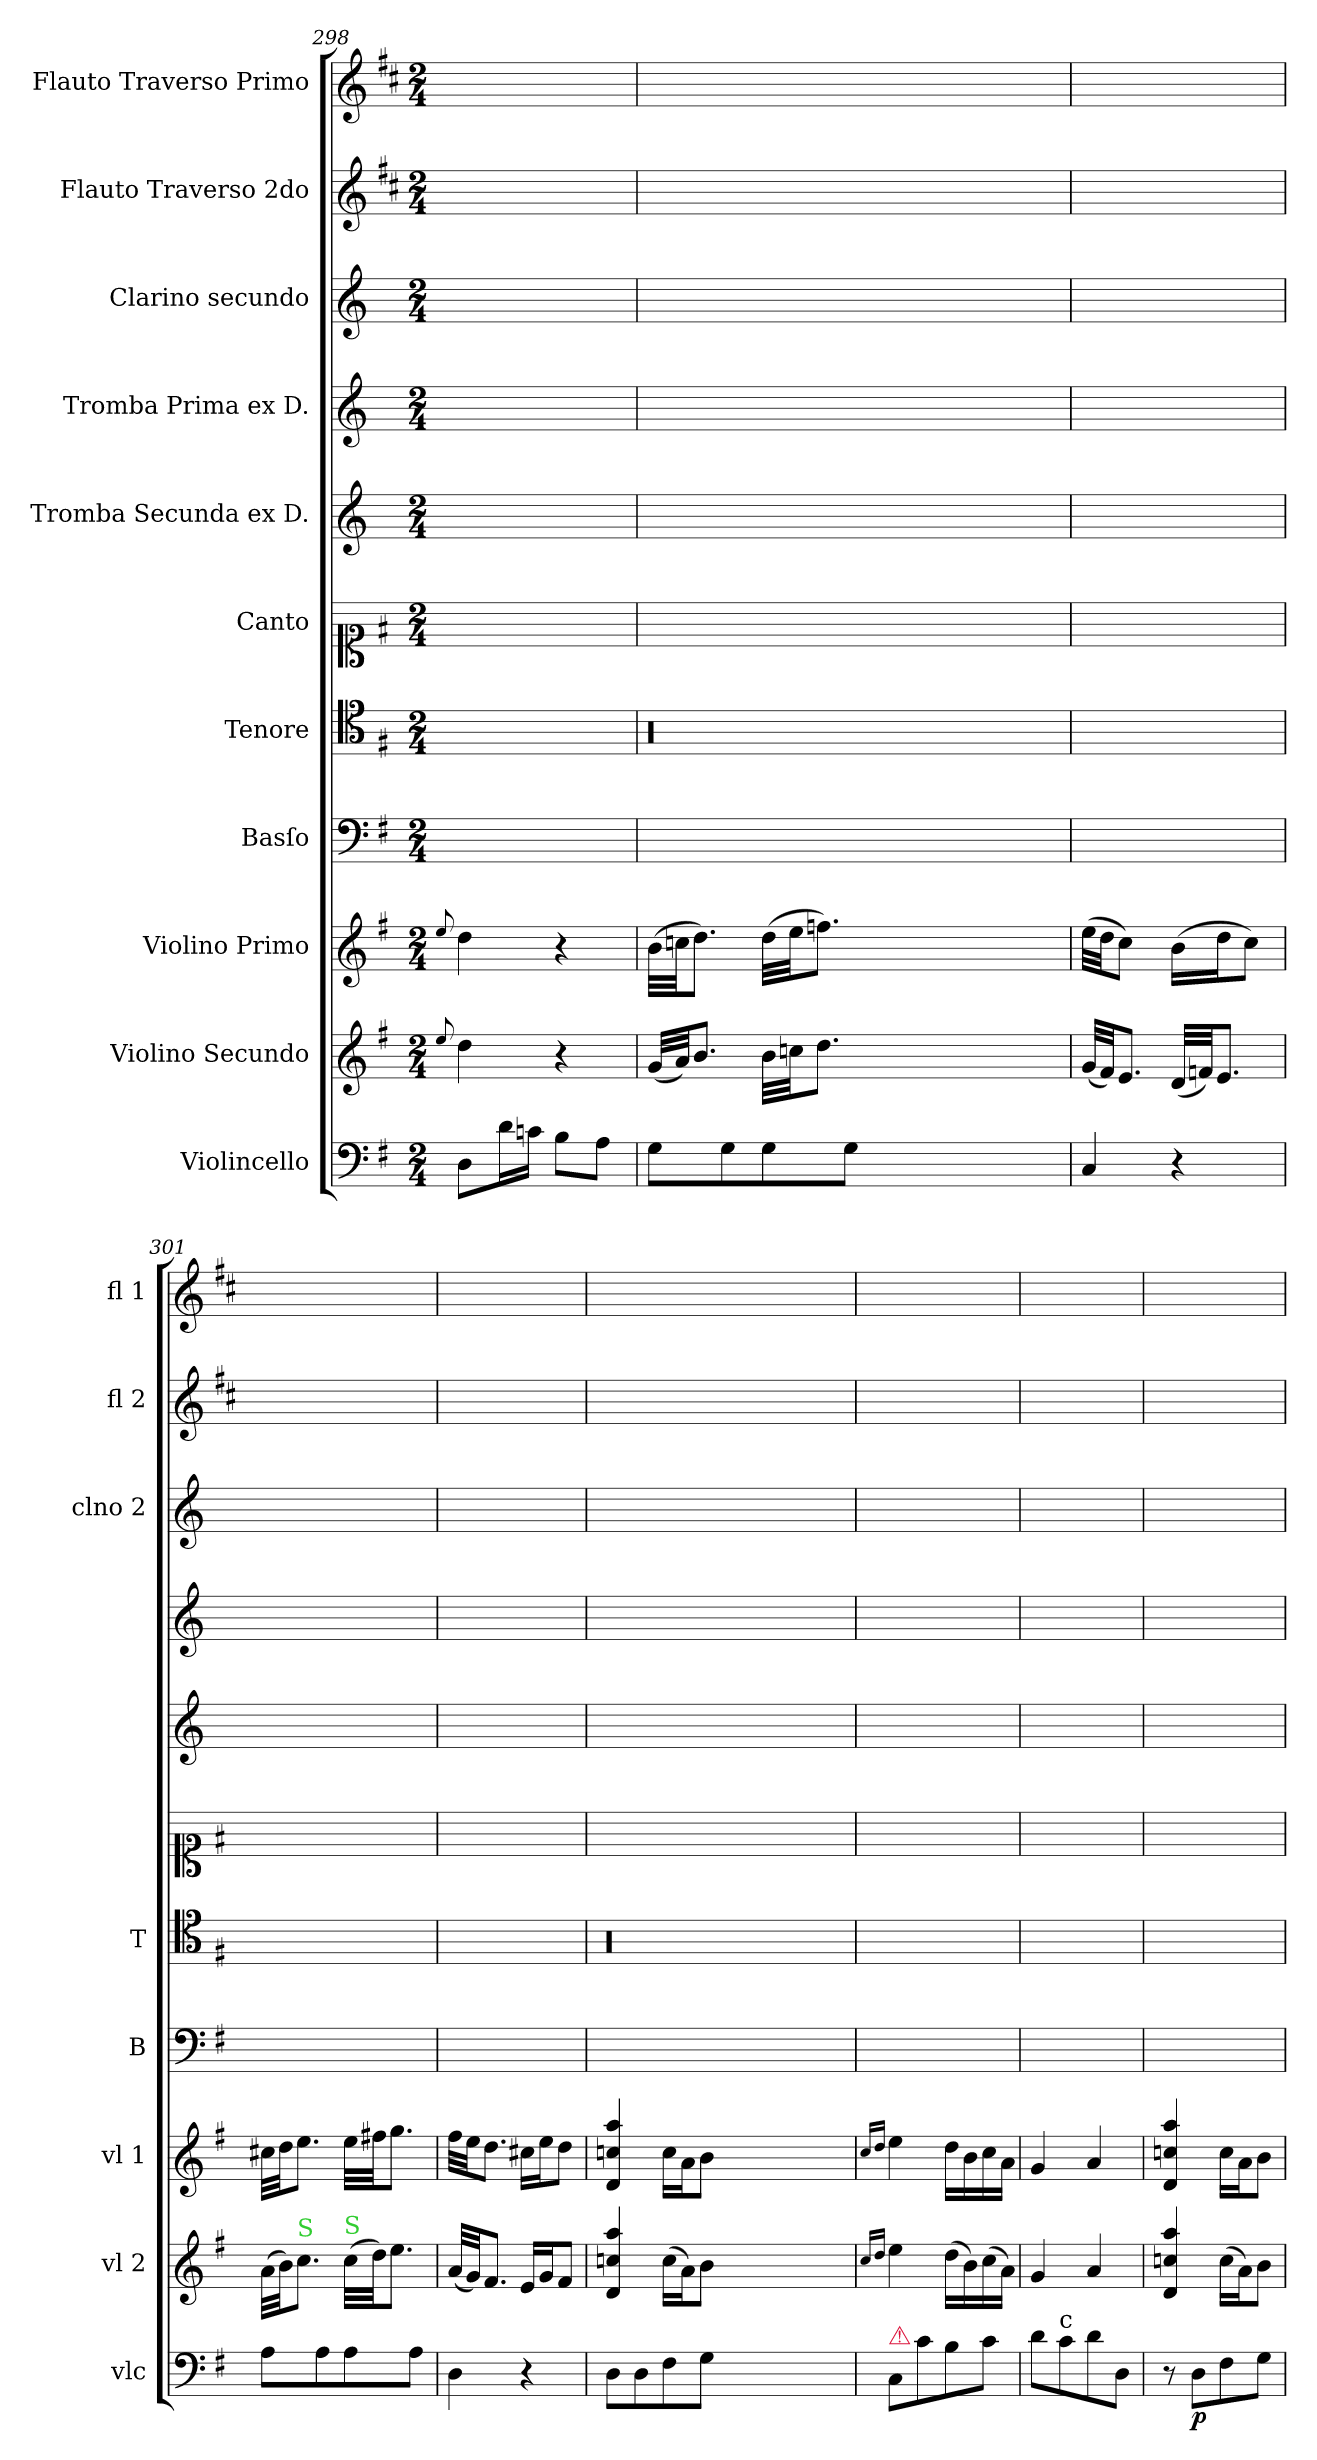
**kern	**dynam	**kern	**dynam	**kern	**dynam	**kern	**kern	**kern	**kern	**kern	**kern	**kern	**kern
*part11	*part11	*part10	*part10	*part9	*part9	*part8	*part7	*part6	*part5	*part4	*part3	*part2	*part1
*staff11	*staff11	*staff10	*staff10	*staff9	*staff9	*staff8	*staff7	*staff6	*staff5	*staff4	*staff3	*staff2	*staff1
*I"Violincello	*	*I"Violino Secundo	*	*I"Violino Primo	*	*I"Basſo	*I"Tenore	*I"Canto	*I"Tromba Secunda ex D.	*I"Tromba Prima ex D.	*I"Clarino secundo	*I"Flauto Traverso 2do	*I"Flauto Traverso Primo
*I'vlc	*	*I'vl 2	*	*I'vl 1	*	*I'B	*I'T	*	*	*	*I'clno 2	*I'fl 2	*I'fl 1
*clefF4	*	*clefG2	*	*clefG2	*	*clefF4	*clefC4	*clefC1	*clefG2	*clefG2	*clefG2	*clefG2	*clefG2
*	*	*	*	*	*	*	*	*	*ITrd-1c-2	*ITrd-1c-2	*ITrd-1c-2	*	*
*k[f#]	*	*k[f#]	*	*k[f#]	*	*k[f#]	*k[f#]	*k[f#]	*k[f#c#]	*k[f#c#]	*k[f#c#]	*k[f#c#]	*k[f#c#]
*M2/4	*	*M2/4	*	*M2/4	*	*M2/4	*M2/4	*M2/4	*M2/4	*M2/4	*M2/4	*M2/4	*M2/4
=298	=298	=298	=298	=298	=298	=298	=298	=298	=298	=298	=298	=298	=298
.	.	8qqee/	.	8qqee/	.	.	.	.	.	.	.	.	.
8D\L	.	4dd\	.	4dd\	.	2ryy	2ryy	2ryy	2ryy	2ryy	2ryy	2ryy	2ryy
16d\L	.	.	.	.	.	.	.	.	.	.	.	.	.
16cn\JJ	.	.	.	.	.	.	.	.	.	.	.	.	.
8B\L	.	4r	.	4r	.	.	.	.	.	.	.	.	.
8A\J	.	.	.	.	.	.	.	.	.	.	.	.	.
=299	=299	=299	=299	=299	=299	=299	=299	=299	=299	=299	=299	=299	=299
!	!	!	!	!	!	!	!LO:N:vis=00	!	!	!	!	!	!
8G\L	.	(32g/LLL	pia	(32b\LLL	.	2ryy	0r	2ryy	2ryy	2ryy	2ryy	2ryy	2ryy
.	.	32a/JJ)	.	32ccn\JJ	.	.	.	.	.	.	.	.	.
.	.	8.b/J	.	8.dd\J)	.	.	.	.	.	.	.	.	.
8G\	.	.	.	.	.	.	.	.	.	.	.	.	.
8G\	.	32b\LLL	.	(32dd\LLL	.	.	.	.	.	.	.	.	.
.	.	32ccn\JJ	.	32ee\JJ	.	.	.	.	.	.	.	.	.
.	.	8.dd\J	.	8.ffn\J)	.	.	.	.	.	.	.	.	.
8G\J	.	.	.	.	.	.	.	.	.	.	.	.	.
1.ryy	.	1.ryy	.	1.ryy	.	1.ryy	.	1.ryy	1.ryy	1.ryy	1.ryy	1.ryy	1.ryy
=300	=300	=300	=300	=300	=300	=300	=300	=300	=300	=300	=300	=300	=300
4C/	.	(32g/LLL	.	(32ee\LLL	.	2ryy	2ryy	2ryy	2ryy	2ryy	2ryy	2ryy	2ryy
.	.	32f#/JJ)	.	32dd\JJ	.	.	.	.	.	.	.	.	.
!	!	!	!	!LO:N:vis=8	!	!	!	!	!	!	!	!	!
.	.	8.e/J	.	8.cc\J)	.	.	.	.	.	.	.	.	.
4r	.	(32d/LLL	.	(16b\LL	.	.	.	.	.	.	.	.	.
.	.	32fn/JJ)	.	.	.	.	.	.	.	.	.	.	.
.	.	8.e/J	.	16dd\J	.	.	.	.	.	.	.	.	.
.	.	.	.	8cc\J)	.	.	.	.	.	.	.	.	.
=301	=301	=301	=301	=301	=301	=301	=301	=301	=301	=301	=301	=301	=301
8A\L	.	(32a\LLL	.	32cc#X\LLL	.	2ryy	2ryy	2ryy	2ryy	2ryy	2ryy	2ryy	2ryy
.	.	32b\JJ)	.	32dd\JJ	.	.	.	.	.	.	.	.	.
!	!	!LO:TX:a:color=limegreen:t=S	!	!	!	!	!	!	!	!	!	!	!
.	.	8.cc\J	.	8.ee\J	.	.	.	.	.	.	.	.	.
8A\	.	.	.	.	.	.	.	.	.	.	.	.	.
!	!	!LO:TX:a:color=limegreen:t=S	!	!	!	!	!	!	!	!	!	!	!
8A\	.	(32cc\LLL	.	32ee\LLL	.	.	.	.	.	.	.	.	.
.	.	32dd\JJ)	.	32ff#X\JJ	.	.	.	.	.	.	.	.	.
.	.	8.ee\J	.	8.gg\J	.	.	.	.	.	.	.	.	.
8A\J	.	.	.	.	.	.	.	.	.	.	.	.	.
=302	=302	=302	=302	=302	=302	=302	=302	=302	=302	=302	=302	=302	=302
4D\	.	(32a/LLL	.	32ff#\LLL	.	2ryy	2ryy	2ryy	2ryy	2ryy	2ryy	2ryy	2ryy
.	.	32g/JJ)	.	32ee\JJ	.	.	.	.	.	.	.	.	.
.	.	8.f#/J	.	8.dd\J	.	.	.	.	.	.	.	.	.
4r	.	16e/LL	.	16cc#X\LL	.	.	.	.	.	.	.	.	.
.	.	16g/J	.	16ee\J	.	.	.	.	.	.	.	.	.
.	.	8f#/J	.	8dd\J	.	.	.	.	.	.	.	.	.
=303	=303	=303	=303	=303	=303	=303	=303	=303	=303	=303	=303	=303	=303
!	!	!	!LO:DY:rj	!	!	!	!LO:N:vis=00	!	!	!	!	!	!
8D\L	for	4d/ 4ccn/ 4aa/	for	4d/ 4ccn/ 4aa/	for	2ryy	0r	2ryy	2ryy	2ryy	2ryy	2ryy	2ryy
8D\	.	.	.	.	.	.	.	.	.	.	.	.	.
8F#\	.	(16cc\LL	.	16cc\LL	.	.	.	.	.	.	.	.	.
.	.	16a\J)	.	16a\J	.	.	.	.	.	.	.	.	.
8G\J	.	8b\J	.	8b\J	.	.	.	.	.	.	.	.	.
1.ryy	.	1.ryy	.	1.ryy	.	1.ryy	.	1.ryy	1.ryy	1.ryy	1.ryy	1.ryy	1.ryy
=304	=304	=304	=304	=304	=304	=304	=304	=304	=304	=304	=304	=304	=304
.	.	16qqcc/LL	.	16qqcc/LL	.	.	.	.	.	.	.	.	.
.	.	16qqdd/JJ	.	16qqdd/JJ	.	.	.	.	.	.	.	.	.
!LO:TX:a:color=crimson:t=⚠	!	!	!	!	!	!	!	!	!	!	!	!	!
8C/L	.	4ee\	.	4ee\	.	2ryy	2ryy	2ryy	2ryy	2ryy	2ryy	2ryy	2ryy
8c\	.	.	.	.	.	.	.	.	.	.	.	.	.
8B\	.	(16dd\LL	.	16dd\LL	.	.	.	.	.	.	.	.	.
.	.	16b\)	.	16b\	.	.	.	.	.	.	.	.	.
8c\J	.	(16cc\	.	16cc\	.	.	.	.	.	.	.	.	.
.	.	16a\JJ)	.	16a\JJ	.	.	.	.	.	.	.	.	.
=305	=305	=305	=305	=305	=305	=305	=305	=305	=305	=305	=305	=305	=305
8d\L	.	4g/	.	4g/	.	2ryy	2ryy	2ryy	2ryy	2ryy	2ryy	2ryy	2ryy
!LO:TX:a:t=c	!	!	!	!	!	!	!	!	!	!	!	!	!
8c\	.	.	.	.	.	.	.	.	.	.	.	.	.
8d\	.	4a/	.	4a/	.	.	.	.	.	.	.	.	.
8D\J	.	.	.	.	.	.	.	.	.	.	.	.	.
=306	=306	=306	=306	=306	=306	=306	=306	=306	=306	=306	=306	=306	=306
8r	.	4d/ 4ccn/ 4aa/	pia	4d/ 4ccn/ 4aa/	.	2ryy	2ryy	2ryy	2ryy	2ryy	2ryy	2ryy	2ryy
8D\L	p.	.	.	.	.	.	.	.	.	.	.	.	.
8F#\	.	(16cc\LL	.	16cc\LL	.	.	.	.	.	.	.	.	.
.	.	16a\J)	.	16a\J	.	.	.	.	.	.	.	.	.
8G\J	.	8b\J	.	8b\J	.	.	.	.	.	.	.	.	.
=	=	=	=	=	=	=	=	=	=	=	=	=	=
*-	*-	*-	*-	*-	*-	*-	*-	*-	*-	*-	*-	*-	*-
